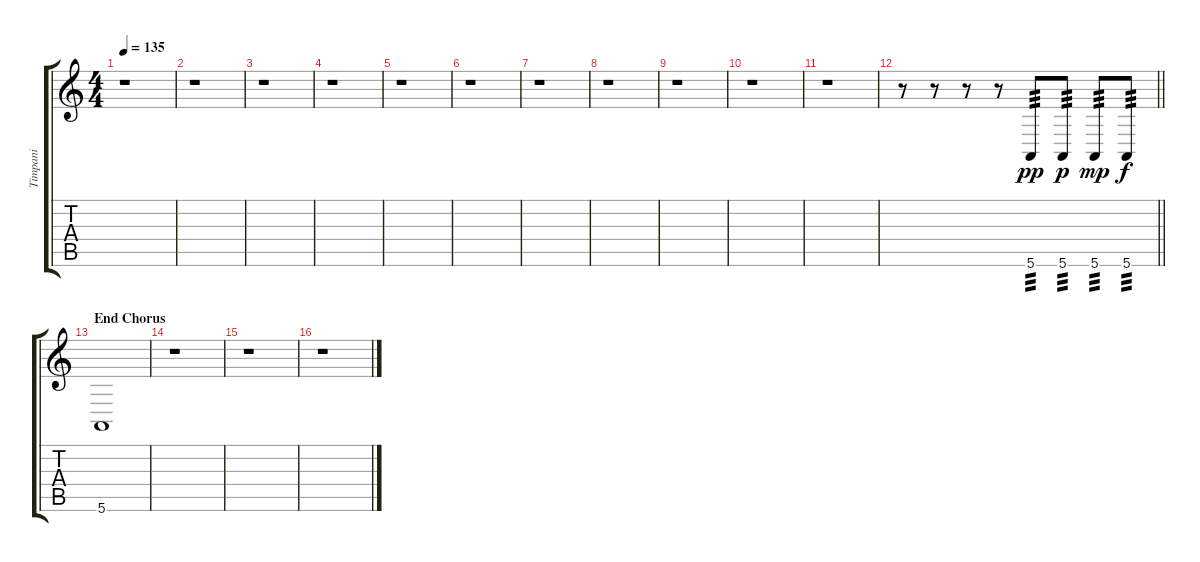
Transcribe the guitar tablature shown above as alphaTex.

\track ("Timpani" "Timpani") {instrument timpani}
\staff {score tabs}
\tuning (E4 B3 G3 D3 A2 E2) {hide}
\ts (4 4)
\tempo 135
\clef g2
\ks c
r.1{dy f} |
r.1 |
r.1 |
r.1 |
r.1 |
r.1 |
r.1 |
r.1 |
r.1 |
r.1 |
r.1 |
\barLineRight lightlight
r.8 r.8 r.8 r.8 5.6.8{tp 3 dy pp} 5.6.8{tp 3 dy p} 5.6.8{tp 3 dy mp} 5.6.8{tp 3 dy f} |
\section ("" "End Chorus")
5.6.1 |
r.1 |
r.1 |
r.1
